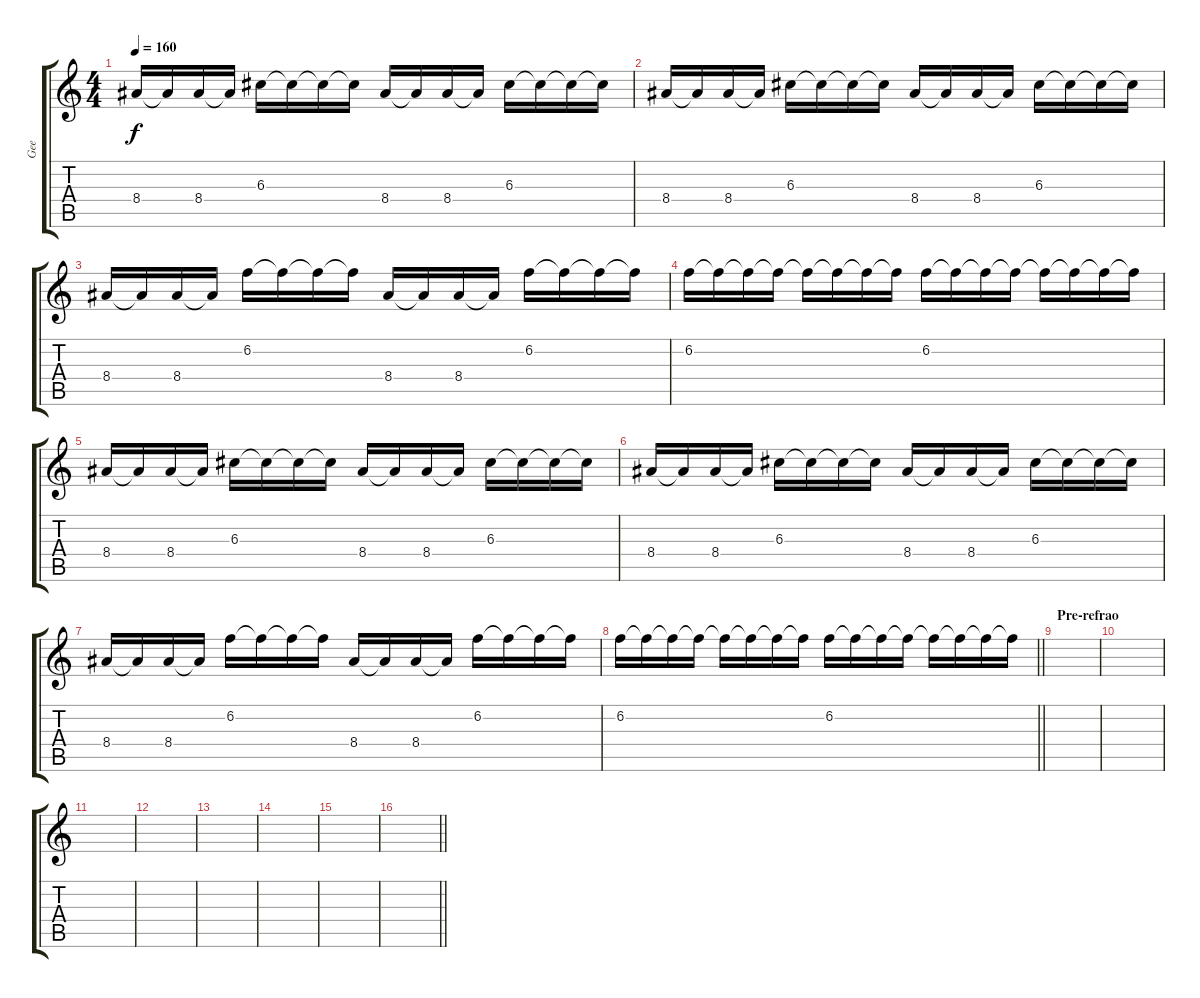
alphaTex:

\track ("Gee" "Gee") {instrument electricguitarjazz}
\staff {score tabs}
\tuning (E4 B3 G3 D3 A2 E2) {hide}
\ts (4 4)
\tempo 160
\clef g2
\ks c
8.4.16{dy f} 8.4{t}.16 8.4.16 8.4{t}.16 6.3.16 6.3{t}.16 6.3{t}.16 6.3{t}.16 8.4.16 8.4{t}.16 8.4.16 8.4{t}.16 6.3.16 6.3{t}.16 6.3{t}.16 6.3{t}.16 |
8.4.16 8.4{t}.16 8.4.16 8.4{t}.16 6.3.16 6.3{t}.16 6.3{t}.16 6.3{t}.16 8.4.16 8.4{t}.16 8.4.16 8.4{t}.16 6.3.16 6.3{t}.16 6.3{t}.16 6.3{t}.16 |
8.4.16 8.4{t}.16 8.4.16 8.4{t}.16 6.2.16 6.2{t}.16 6.2{t}.16 6.2{t}.16 8.4.16 8.4{t}.16 8.4.16 8.4{t}.16 6.2.16 6.2{t}.16 6.2{t}.16 6.2{t}.16 |
6.2.16 6.2{t}.16 6.2{t}.16 6.2{t}.16 6.2{t}.16 6.2{t}.16 6.2{t}.16 6.2{t}.16 6.2.16 6.2{t}.16 6.2{t}.16 6.2{t}.16 6.2{t}.16 6.2{t}.16 6.2{t}.16 6.2{t}.16 |
8.4.16 8.4{t}.16 8.4.16 8.4{t}.16 6.3.16 6.3{t}.16 6.3{t}.16 6.3{t}.16 8.4.16 8.4{t}.16 8.4.16 8.4{t}.16 6.3.16 6.3{t}.16 6.3{t}.16 6.3{t}.16 |
8.4.16 8.4{t}.16 8.4.16 8.4{t}.16 6.3.16 6.3{t}.16 6.3{t}.16 6.3{t}.16 8.4.16 8.4{t}.16 8.4.16 8.4{t}.16 6.3.16 6.3{t}.16 6.3{t}.16 6.3{t}.16 |
8.4.16 8.4{t}.16 8.4.16 8.4{t}.16 6.2.16 6.2{t}.16 6.2{t}.16 6.2{t}.16 8.4.16 8.4{t}.16 8.4.16 8.4{t}.16 6.2.16 6.2{t}.16 6.2{t}.16 6.2{t}.16 |
\barLineRight lightlight
6.2.16 6.2{t}.16 6.2{t}.16 6.2{t}.16 6.2{t}.16 6.2{t}.16 6.2{t}.16 6.2{t}.16 6.2.16 6.2{t}.16 6.2{t}.16 6.2{t}.16 6.2{t}.16 6.2{t}.16 6.2{t}.16 6.2{t}.16 |
\section ("" "Pre-refrao")
|
|
|
|
|
|
|
\barLineRight lightlight
